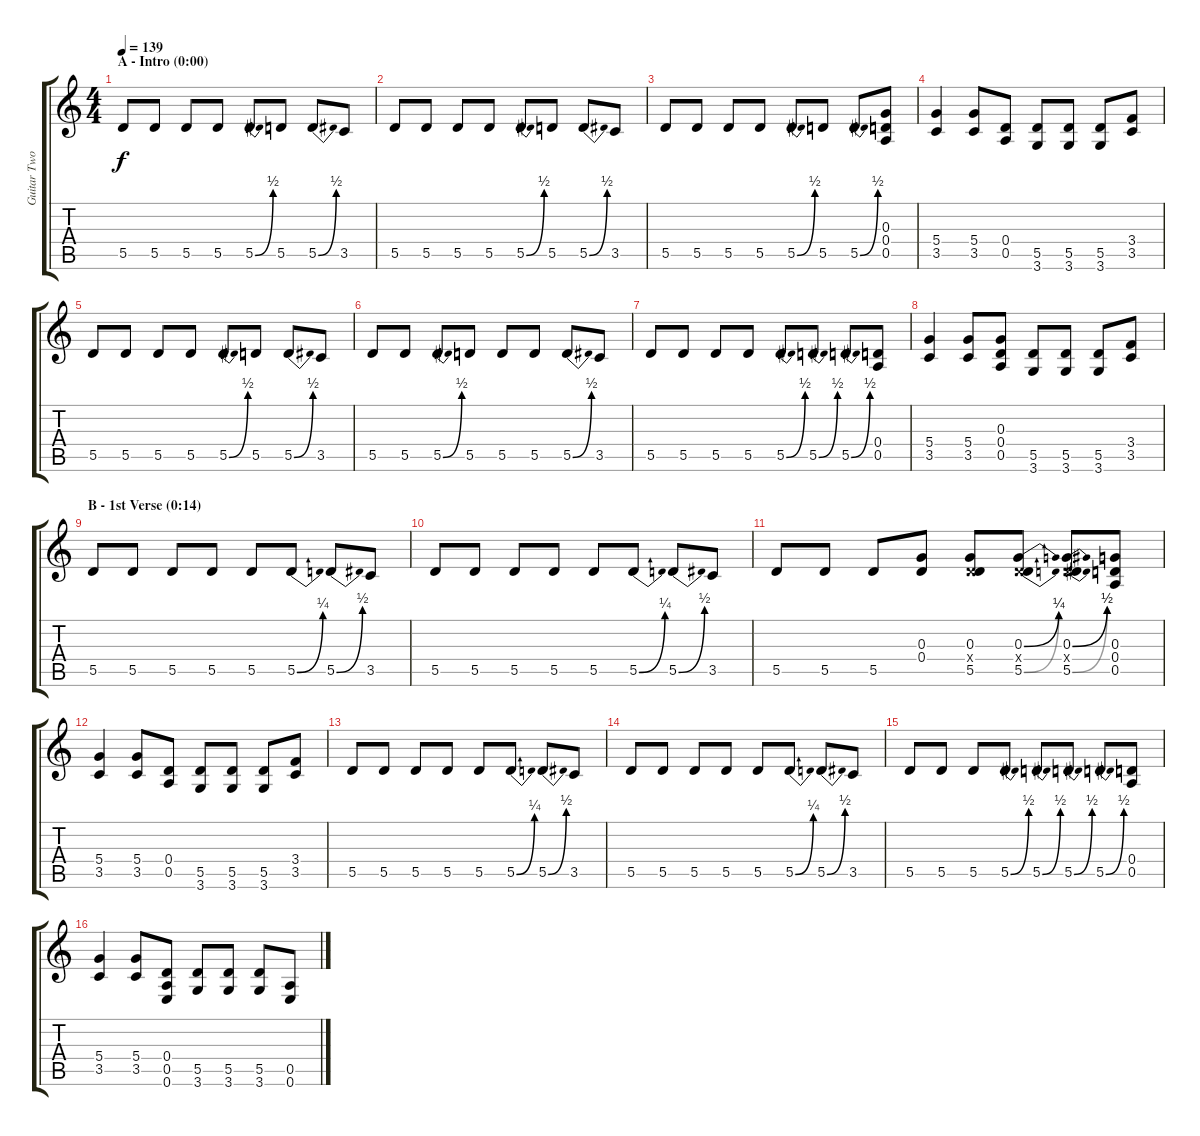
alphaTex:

\track ("Guitar Two" "Guitar Two") {instrument distortionguitar}
\staff {score tabs}
\tuning (E4 B3 G3 D3 A2 E2) {hide}
\ts (4 4)
\section ("" "A - Intro (0:00)")
\tempo 139
\clef g2
\ks c
5.5.8{dy f instrument distortionguitar} 5.5.8 5.5.8 5.5.8 5.5{be (bend 0 0 60 2)}.8 5.5.8 5.5{be (bend 0 0 60 2)}.8 3.5.8 |
5.5.8 5.5.8 5.5.8 5.5.8 5.5{be (bend 0 0 60 2)}.8 5.5.8 5.5{be (bend 0 0 60 2)}.8 3.5.8 |
5.5.8 5.5.8 5.5.8 5.5.8 5.5{be (bend 0 0 60 2)}.8 5.5.8 5.5{be (bend 0 0 60 2)}.8 (0.3 0.4 0.5).8 |
(5.4 3.5).4 (5.4 3.5).8 (0.4 0.5).8 (5.5 3.6).8 (5.5 3.6).8 (5.5 3.6).8 (3.4 3.5).8 |
5.5.8 5.5.8 5.5.8 5.5.8 5.5{be (bend 0 0 60 2)}.8 5.5.8 5.5{be (bend 0 0 60 2)}.8 3.5.8 |
5.5.8 5.5.8 5.5{be (bend 0 0 60 2)}.8 5.5.8 5.5.8 5.5.8 5.5{be (bend 0 0 60 2)}.8 3.5.8 |
5.5.8 5.5.8 5.5.8 5.5.8 5.5{be (bend 0 0 60 2)}.8 5.5{be (bend 0 0 60 2)}.8 5.5{be (bend 0 0 60 2)}.8 (0.4 0.5).8 |
(5.4 3.5).4 (5.4 3.5).8 (0.3 0.4 0.5).8 (5.5 3.6).8 (5.5 3.6).8 (5.5 3.6).8 (3.4 3.5).8 |
\section ("" "B - 1st Verse (0:14)")
5.5.8 5.5.8 5.5.8 5.5.8 5.5.8 5.5{be (bend 0 0 60 1)}.8 5.5{be (bend 0 0 60 2)}.8 3.5.8 |
5.5.8 5.5.8 5.5.8 5.5.8 5.5.8 5.5{be (bend 0 0 60 1)}.8 5.5{be (bend 0 0 60 2)}.8 3.5.8 |
5.5.8 5.5.8 5.5.8 (0.3 0.4).8 (0.3 0.4{x} 5.5).8 (0.3{be (bend 0 0 60 1)} 0.4{x} 5.5{be (bend 0 0 60 1)}).8 (0.3{be (bend 0 0 60 2)} 0.4{x} 5.5{be (bend 0 0 60 2)}).8 (0.3 0.4 0.5).8 |
(5.4 3.5).4 (5.4 3.5).8 (0.4 0.5).8 (5.5 3.6).8 (5.5 3.6).8 (5.5 3.6).8 (3.4 3.5).8 |
5.5.8 5.5.8 5.5.8 5.5.8 5.5.8 5.5{be (bend 0 0 60 1)}.8 5.5{be (bend 0 0 60 2)}.8 3.5.8 |
5.5.8 5.5.8 5.5.8 5.5.8 5.5.8 5.5{be (bend 0 0 60 1)}.8 5.5{be (bend 0 0 60 2)}.8 3.5.8 |
5.5.8 5.5.8 5.5.8 5.5{be (bend 0 0 60 2)}.8 5.5{be (bend 0 0 60 2)}.8 5.5{be (bend 0 0 60 2)}.8 5.5{be (bend 0 0 60 2)}.8 (0.4 0.5).8 |
(5.4 3.5).4 (5.4 3.5).8 (0.4 0.5 0.6).8 (5.5 3.6).8 (5.5 3.6).8 (5.5 3.6).8 (0.5 0.6).8
